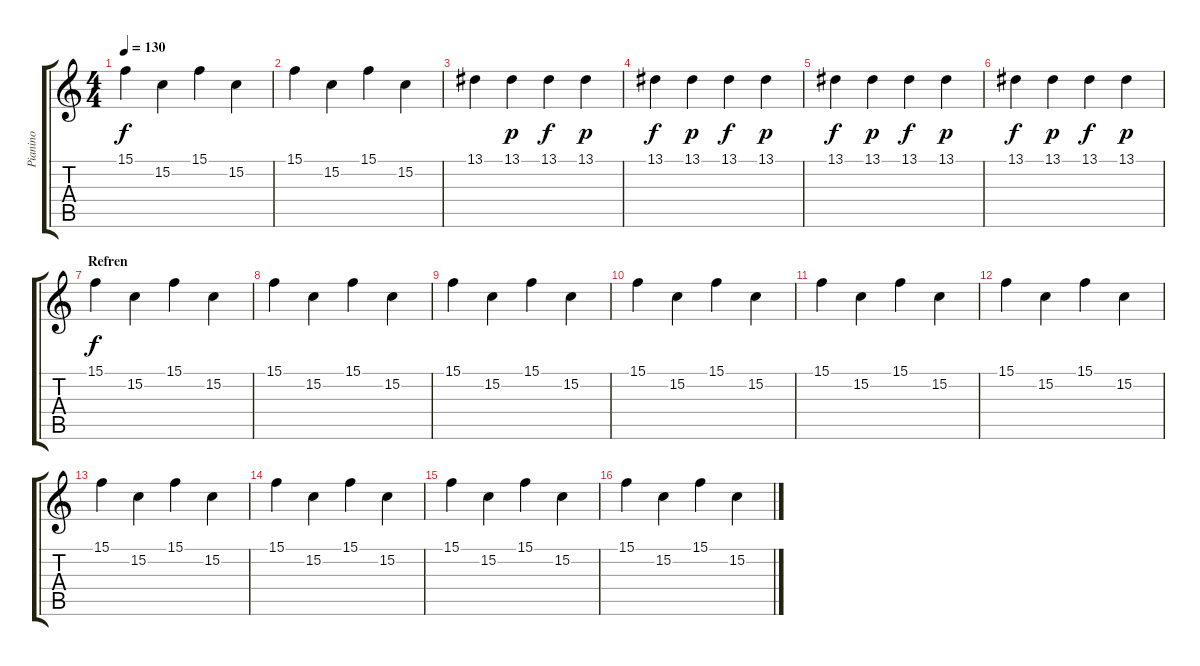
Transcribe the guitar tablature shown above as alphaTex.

\track ("Pianino" "Pianino") {instrument acousticgrandpiano}
\staff {score tabs}
\tuning (D4 A3 F3 C3 G2 C2) {hide}
\ts (4 4)
\tempo 130
\clef g2
\ks c
15.1.4{dy f} 15.2.4 15.1.4 15.2.4 |
15.1.4 15.2.4 15.1.4 15.2.4 |
13.1.4 13.1.4{dy p} 13.1.4{dy f} 13.1.4{dy p} |
13.1.4{dy f} 13.1.4{dy p} 13.1.4{dy f} 13.1.4{dy p} |
13.1.4{dy f} 13.1.4{dy p} 13.1.4{dy f} 13.1.4{dy p} |
13.1.4{dy f} 13.1.4{dy p} 13.1.4{dy f} 13.1.4{dy p} |
\section ("" "Refren")
15.1.4{dy f} 15.2.4 15.1.4 15.2.4 |
15.1.4 15.2.4 15.1.4 15.2.4 |
15.1.4 15.2.4 15.1.4 15.2.4 |
15.1.4 15.2.4 15.1.4 15.2.4 |
15.1.4 15.2.4 15.1.4 15.2.4 |
15.1.4 15.2.4 15.1.4 15.2.4 |
15.1.4 15.2.4 15.1.4 15.2.4 |
15.1.4 15.2.4 15.1.4 15.2.4 |
15.1.4 15.2.4 15.1.4 15.2.4 |
15.1.4 15.2.4 15.1.4 15.2.4
